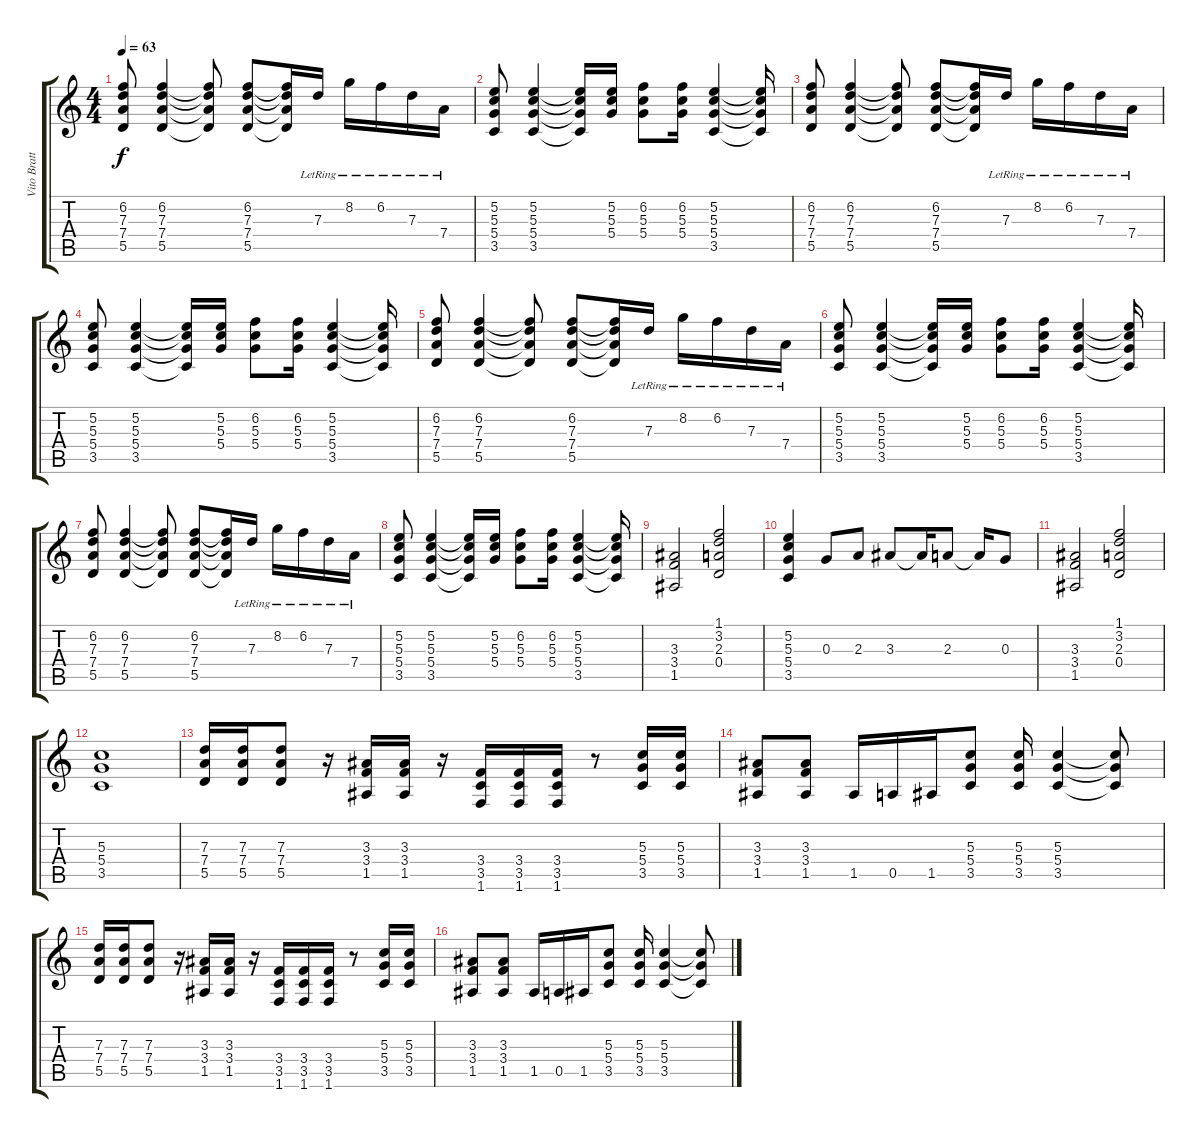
\track ("Vito Bratta" "Vito Bratt") {instrument distortionguitar}
\staff {score tabs}
\tuning (E4 B3 G3 D3 A2 E2) {hide}
\ts (4 4)
\tempo 63
\clef g2
\ks c
(6.2 7.3 7.4 5.5).8{dy f} (6.2 7.3 7.4 5.5).4 (6.2{t} 7.3{t} 7.4{t} 5.5{t}).8 (6.2 7.3 7.4 5.5).8 (6.2{t} 7.3{t} 7.4{t} 5.5{t}).16 7.3{lr}.16 8.2{lr}.16 6.2{lr}.16 7.3{lr}.16 7.4{lr}.16 |
(5.2 5.3 5.4 3.5).8 (5.2 5.3 5.4 3.5).4 (5.2{t} 5.3{t} 5.4{t} 3.5{t}).16 (5.2 5.3 5.4).16 (6.2 5.3 5.4).8 (6.2 5.3 5.4).16 (5.2 5.3 5.4 3.5).4 (5.2{t} 5.3{t} 5.4{t} 3.5{t}).16 |
(6.2 7.3 7.4 5.5).8 (6.2 7.3 7.4 5.5).4 (6.2{t} 7.3{t} 7.4{t} 5.5{t}).8 (6.2 7.3 7.4 5.5).8 (6.2{t} 7.3{t} 7.4{t} 5.5{t}).16 7.3{lr}.16 8.2{lr}.16 6.2{lr}.16 7.3{lr}.16 7.4{lr}.16 |
(5.2 5.3 5.4 3.5).8 (5.2 5.3 5.4 3.5).4 (5.2{t} 5.3{t} 5.4{t} 3.5{t}).16 (5.2 5.3 5.4).16 (6.2 5.3 5.4).8 (6.2 5.3 5.4).16 (5.2 5.3 5.4 3.5).4 (5.2{t} 5.3{t} 5.4{t} 3.5{t}).16 |
(6.2 7.3 7.4 5.5).8 (6.2 7.3 7.4 5.5).4 (6.2{t} 7.3{t} 7.4{t} 5.5{t}).8 (6.2 7.3 7.4 5.5).8 (6.2{t} 7.3{t} 7.4{t} 5.5{t}).16 7.3{lr}.16 8.2{lr}.16 6.2{lr}.16 7.3{lr}.16 7.4{lr}.16 |
(5.2 5.3 5.4 3.5).8 (5.2 5.3 5.4 3.5).4 (5.2{t} 5.3{t} 5.4{t} 3.5{t}).16 (5.2 5.3 5.4).16 (6.2 5.3 5.4).8 (6.2 5.3 5.4).16 (5.2 5.3 5.4 3.5).4 (5.2{t} 5.3{t} 5.4{t} 3.5{t}).16 |
(6.2 7.3 7.4 5.5).8 (6.2 7.3 7.4 5.5).4 (6.2{t} 7.3{t} 7.4{t} 5.5{t}).8 (6.2 7.3 7.4 5.5).8 (6.2{t} 7.3{t} 7.4{t} 5.5{t}).16 7.3{lr}.16 8.2{lr}.16 6.2{lr}.16 7.3{lr}.16 7.4{lr}.16 |
(5.2 5.3 5.4 3.5).8 (5.2 5.3 5.4 3.5).4 (5.2{t} 5.3{t} 5.4{t} 3.5{t}).16 (5.2 5.3 5.4).16 (6.2 5.3 5.4).8 (6.2 5.3 5.4).16 (5.2 5.3 5.4 3.5).4 (5.2{t} 5.3{t} 5.4{t} 3.5{t}).16 |
(3.3 3.4 1.5).2 (1.1 3.2 2.3 0.4).2 |
(5.2 5.3 5.4 3.5).4 0.3.8 2.3.8 3.3.8 3.3{t}.16 2.3.8 2.3{t}.16 0.3.8 |
(3.3 3.4 1.5).2 (1.1 3.2 2.3 0.4).2 |
(5.3 5.4 3.5).1 |
(7.3 7.4 5.5).16 (7.3 7.4 5.5).16 (7.3 7.4 5.5).8 r.16 (3.3 3.4 1.5).16 (3.3 3.4 1.5).16 r.16 (3.4 3.5 1.6).16 (3.4 3.5 1.6).16 (3.4 3.5 1.6).16 r.8 (5.3 5.4 3.5).16 (5.3 5.4 3.5).16 |
(3.3 3.4 1.5).8 (3.3 3.4 1.5).8 1.5.16 0.5.16 1.5.16 (5.3 5.4 3.5).8 (5.3 5.4 3.5).16 (5.3 5.4 3.5).4 (5.3{t} 5.4{t} 3.5{t}).8 |
(7.3 7.4 5.5).16 (7.3 7.4 5.5).16 (7.3 7.4 5.5).8 r.16 (3.3 3.4 1.5).16 (3.3 3.4 1.5).16 r.16 (3.4 3.5 1.6).16 (3.4 3.5 1.6).16 (3.4 3.5 1.6).16 r.8 (5.3 5.4 3.5).16 (5.3 5.4 3.5).16 |
(3.3 3.4 1.5).8 (3.3 3.4 1.5).8 1.5.16 0.5.16 1.5.16 (5.3 5.4 3.5).8 (5.3 5.4 3.5).16 (5.3 5.4 3.5).4 (5.3{t} 5.4{t} 3.5{t}).8
